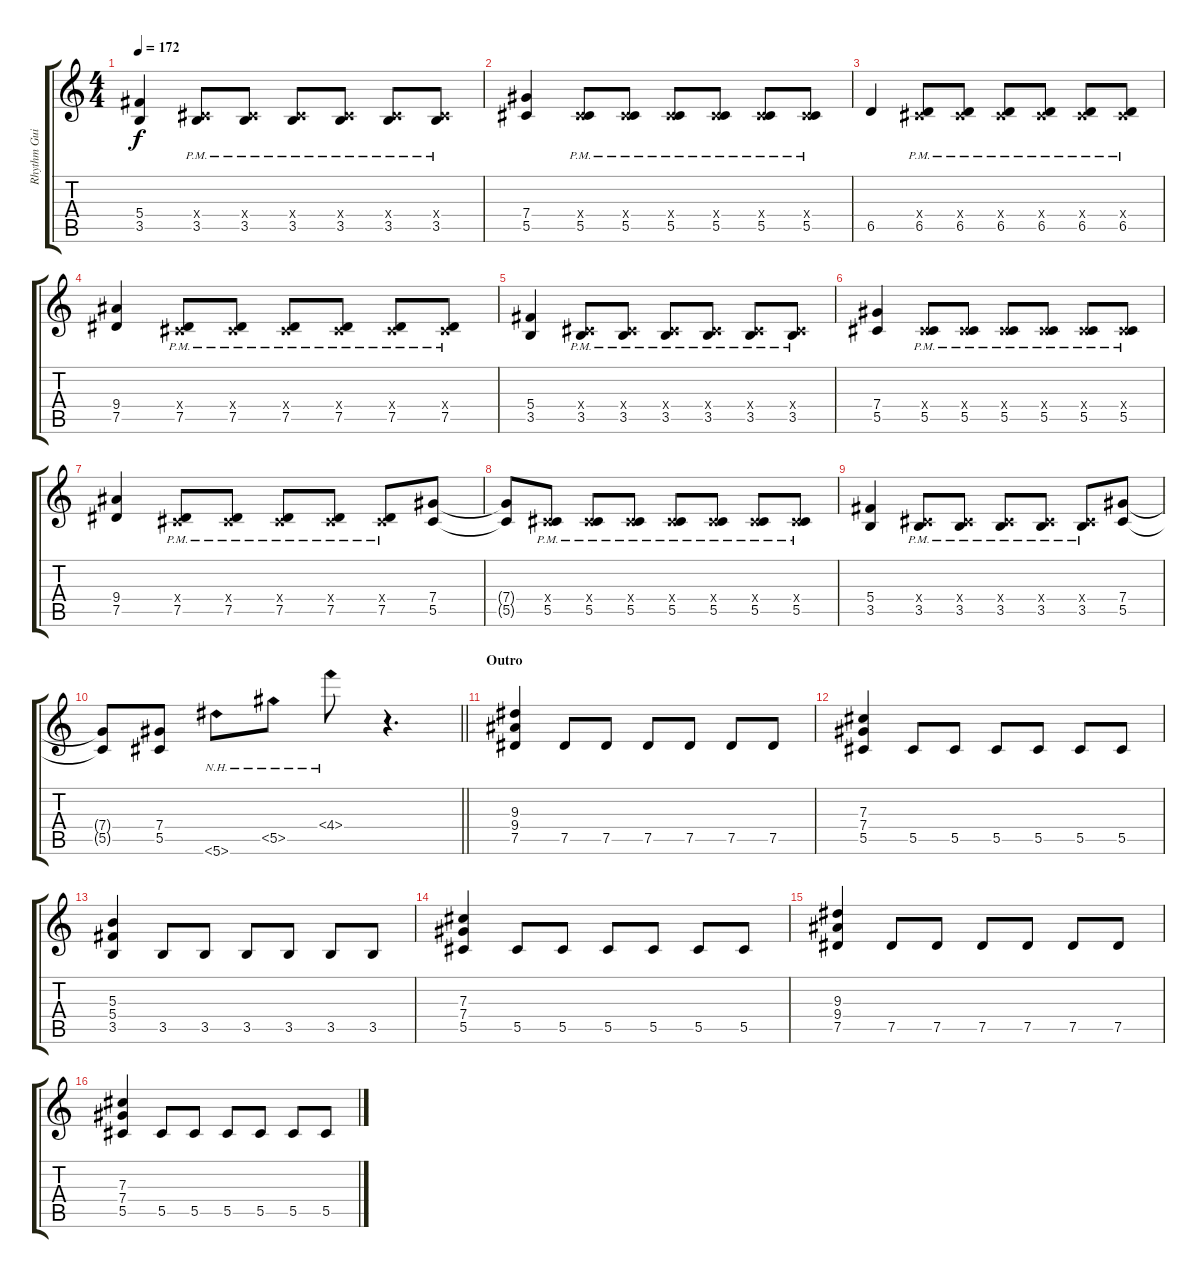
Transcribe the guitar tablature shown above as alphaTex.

\track ("Rhythm Guitar 1: Hide" "Rhythm Gui") {instrument overdrivenguitar}
\staff {score tabs}
\tuning (Eb4 Bb3 Gb3 Db3 Ab2 Eb2) {hide}
\ts (4 4)
\tempo 172
\clef g2
\ks c
(5.4 3.5).4{dy f} (0.4{x} 3.5{pm}).8 (0.4{x} 3.5{pm}).8 (0.4{x} 3.5{pm}).8 (0.4{x} 3.5{pm}).8 (0.4{x} 3.5{pm}).8 (0.4{x} 3.5{pm}).8 |
(7.4 5.5).4 (0.4{x} 5.5{pm}).8 (0.4{x} 5.5{pm}).8 (0.4{x} 5.5{pm}).8 (0.4{x} 5.5{pm}).8 (0.4{x} 5.5{pm}).8 (0.4{x} 5.5{pm}).8 |
6.5.4 (0.4{x} 6.5{pm}).8 (0.4{x} 6.5{pm}).8 (0.4{x} 6.5{pm}).8 (0.4{x} 6.5{pm}).8 (0.4{x} 6.5{pm}).8 (0.4{x} 6.5{pm}).8 |
(9.4 7.5).4 (0.4{x} 7.5{pm}).8 (0.4{x} 7.5{pm}).8 (0.4{x} 7.5{pm}).8 (0.4{x} 7.5{pm}).8 (0.4{x} 7.5{pm}).8 (0.4{x} 7.5{pm}).8 |
(5.4 3.5).4 (0.4{x} 3.5{pm}).8 (0.4{x} 3.5{pm}).8 (0.4{x} 3.5{pm}).8 (0.4{x} 3.5{pm}).8 (0.4{x} 3.5{pm}).8 (0.4{x} 3.5{pm}).8 |
(7.4 5.5).4 (0.4{x} 5.5{pm}).8 (0.4{x} 5.5{pm}).8 (0.4{x} 5.5{pm}).8 (0.4{x} 5.5{pm}).8 (0.4{x} 5.5{pm}).8 (0.4{x} 5.5{pm}).8 |
(9.4 7.5).4 (0.4{x} 7.5{pm}).8 (0.4{x} 7.5{pm}).8 (0.4{x} 7.5{pm}).8 (0.4{x} 7.5{pm}).8 (0.4{x} 7.5{pm}).8 (7.4 5.5).8 |
(7.4{t} 5.5{t}).8 (0.4{x} 5.5{pm}).8 (0.4{x} 5.5{pm}).8 (0.4{x} 5.5{pm}).8 (0.4{x} 5.5{pm}).8 (0.4{x} 5.5{pm}).8 (0.4{x} 5.5{pm}).8 (0.4{x} 5.5{pm}).8 |
(5.4 3.5).4 (0.4{x} 3.5{pm}).8 (0.4{x} 3.5{pm}).8 (0.4{x} 3.5{pm}).8 (0.4{x} 3.5{pm}).8 (0.4{x} 3.5{pm}).8 (7.4 5.5).8 |
\barLineRight lightlight
(7.4{t} 5.5{t}).8 (7.4 5.5).8 5.6{nh}.8 5.5{nh}.8 4.4{nh}.8 r.4{d} |
\section ("" "Outro")
(9.3 9.4 7.5).4 7.5.8 7.5.8 7.5.8 7.5.8 7.5.8 7.5.8 |
(7.3 7.4 5.5).4 5.5.8 5.5.8 5.5.8 5.5.8 5.5.8 5.5.8 |
(5.3 5.4 3.5).4 3.5.8 3.5.8 3.5.8 3.5.8 3.5.8 3.5.8 |
(7.3 7.4 5.5).4 5.5.8 5.5.8 5.5.8 5.5.8 5.5.8 5.5.8 |
(9.3 9.4 7.5).4 7.5.8 7.5.8 7.5.8 7.5.8 7.5.8 7.5.8 |
(7.3 7.4 5.5).4 5.5.8 5.5.8 5.5.8 5.5.8 5.5.8 5.5.8
